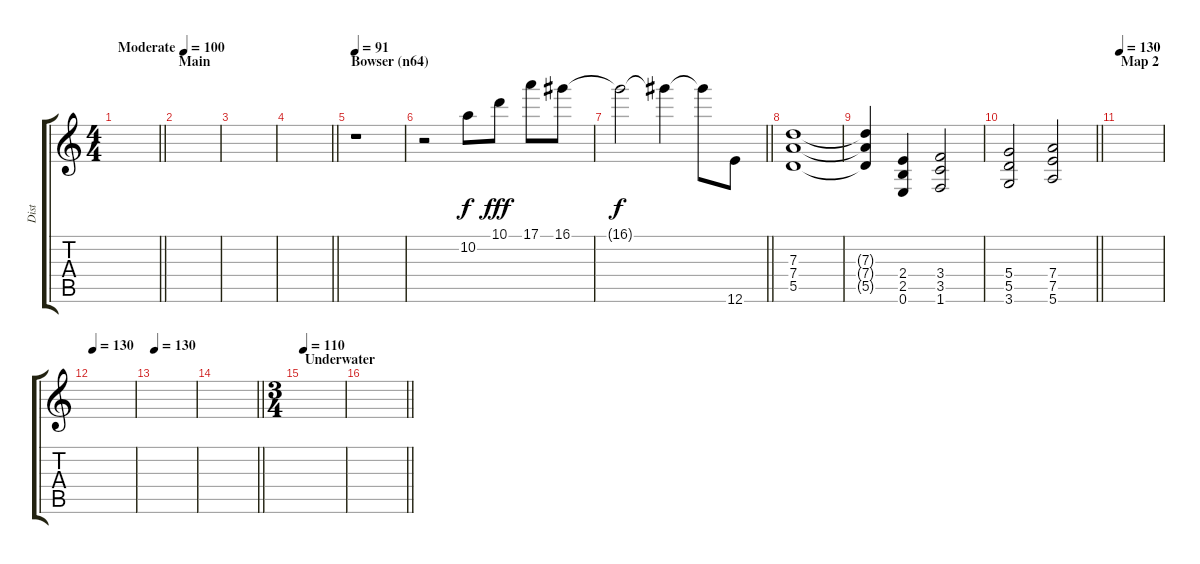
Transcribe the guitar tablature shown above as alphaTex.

\track ("Dist" "Dist") {instrument distortionguitar}
\staff {score tabs}
\tuning (E4 B3 G3 D3 A2 E2) {hide}
\ts (4 4)
\tempo (100 "Moderate")
\clef g2
\barLineRight lightlight
\ks c
|
\section ("" "Main")
|
|
\barLineRight lightlight
|
\section ("" "Bowser (n64)")
\tempo 91
r.1 |
r.2 10.2.8 10.1.8{dy fff} 17.1.8 16.1.8 |
\barLineRight lightlight
16.1{t}.2{dy f} 16.1{t}.4 16.1{t}.8 12.6.8 |
(7.3 7.4 5.5).1 |
(7.3{t} 7.4{t} 5.5{t}).4 (2.4 2.5 0.6).4 (3.4 3.5 1.6).2 |
\barLineRight lightlight
(5.4 5.5 3.6).2 (7.4 7.5 5.6).2 |
\section ("" "Map 2")
\tempo 130
|
\tempo 130
|
\tempo 130
|
\barLineRight lightlight
|
\ts (3 4)
\section ("" "Underwater")
\tempo 110
|
\barLineRight lightlight
